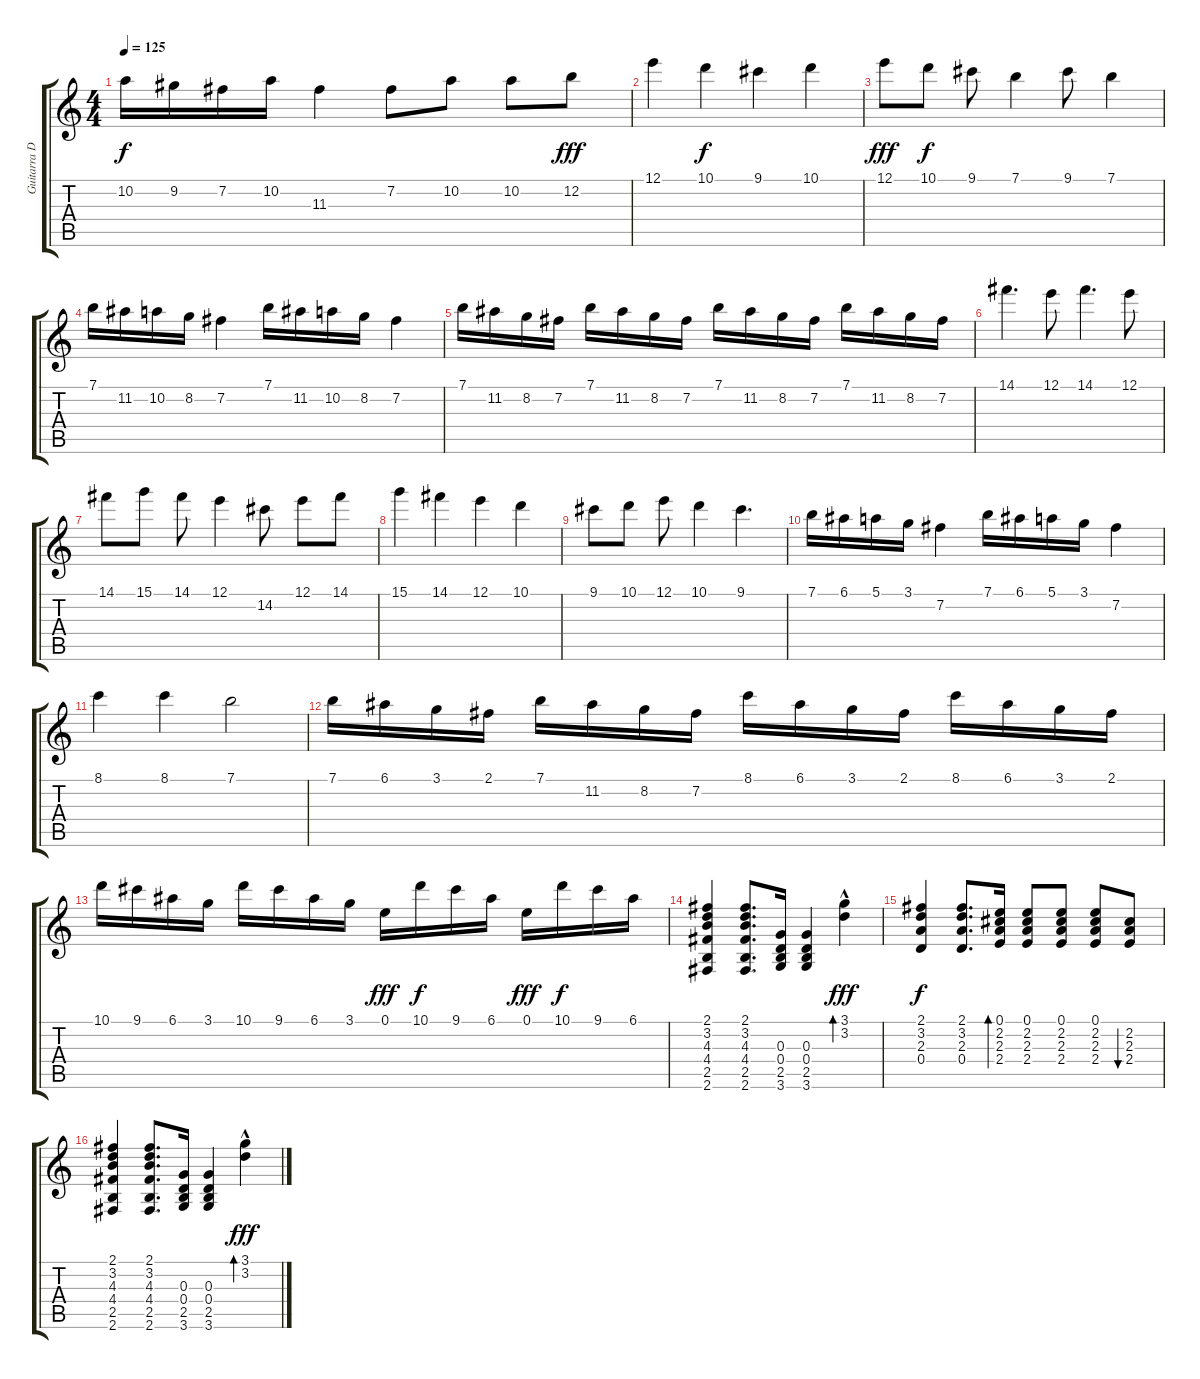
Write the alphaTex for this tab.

\track ("Guitarra Distorsionada" "Guitarra D") {instrument distortionguitar}
\staff {score tabs}
\tuning (E4 B3 G3 D3 A2 E2) {hide}
\ts (4 4)
\tempo 125
\clef g2
\ks c
10.2.16{dy f} 9.2.16 7.2.16 10.2.16 11.3.4 7.2.8 10.2.8 10.2.8 12.2.8{dy fff} |
12.1.4 10.1.4{dy f} 9.1.4 10.1.4 |
12.1.8{dy fff} 10.1.8{dy f} 9.1.8 7.1.4 9.1.8 7.1.4 |
7.1.16 11.2.16 10.2.16 8.2.16 7.2.4 7.1.16 11.2.16 10.2.16 8.2.16 7.2.4 |
7.1.16 11.2.16 8.2.16 7.2.16 7.1.16 11.2.16 8.2.16 7.2.16 7.1.16 11.2.16 8.2.16 7.2.16 7.1.16 11.2.16 8.2.16 7.2.16 |
14.1.4{d} 12.1.8 14.1.4{d} 12.1.8 |
14.1.8 15.1.8 14.1.8 12.1.4 14.2.8 12.1.8 14.1.8 |
15.1.4 14.1.4 12.1.4 10.1.4 |
9.1.8 10.1.8 12.1.8 10.1.4 9.1.4{d} |
7.1.16 6.1.16 5.1.16 3.1.16 7.2.4 7.1.16 6.1.16 5.1.16 3.1.16 7.2.4 |
8.1.4 8.1.4 7.1.2 |
7.1.16 6.1.16 3.1.16 2.1.16 7.1.16 11.2.16 8.2.16 7.2.16 8.1.16 6.1.16 3.1.16 2.1.16 8.1.16 6.1.16 3.1.16 2.1.16 |
10.1.16 9.1.16 6.1.16 3.1.16 10.1.16 9.1.16 6.1.16 3.1.16 0.1.16{dy fff} 10.1.16{dy f} 9.1.16 6.1.16 0.1.16{dy fff} 10.1.16{dy f} 9.1.16 6.1.16 |
(2.1 3.2 4.3 4.4 2.5 2.6).4 (2.1 3.2 4.3 4.4 2.5 2.6).8{d} (0.3 0.4 2.5 3.6).16 (0.3 0.4 2.5 3.6).4 (3.1{hac} 3.2{hac}).4{bd 480 dy fff} |
(2.1 3.2 2.3 0.4).4{dy f} (2.1 3.2 2.3 0.4).8{d} (0.1 2.2 2.3 2.4).16{bd 60} (0.1 2.2 2.3 2.4).8 (0.1 2.2 2.3 2.4).8 (0.1 2.2 2.3 2.4).8 (2.2 2.3 2.4).8{bu 480} |
(2.1 3.2 4.3 4.4 2.5 2.6).4 (2.1 3.2 4.3 4.4 2.5 2.6).8{d} (0.3 0.4 2.5 3.6).16 (0.3 0.4 2.5 3.6).4 (3.1{hac} 3.2{hac}).4{bd 480 dy fff}
